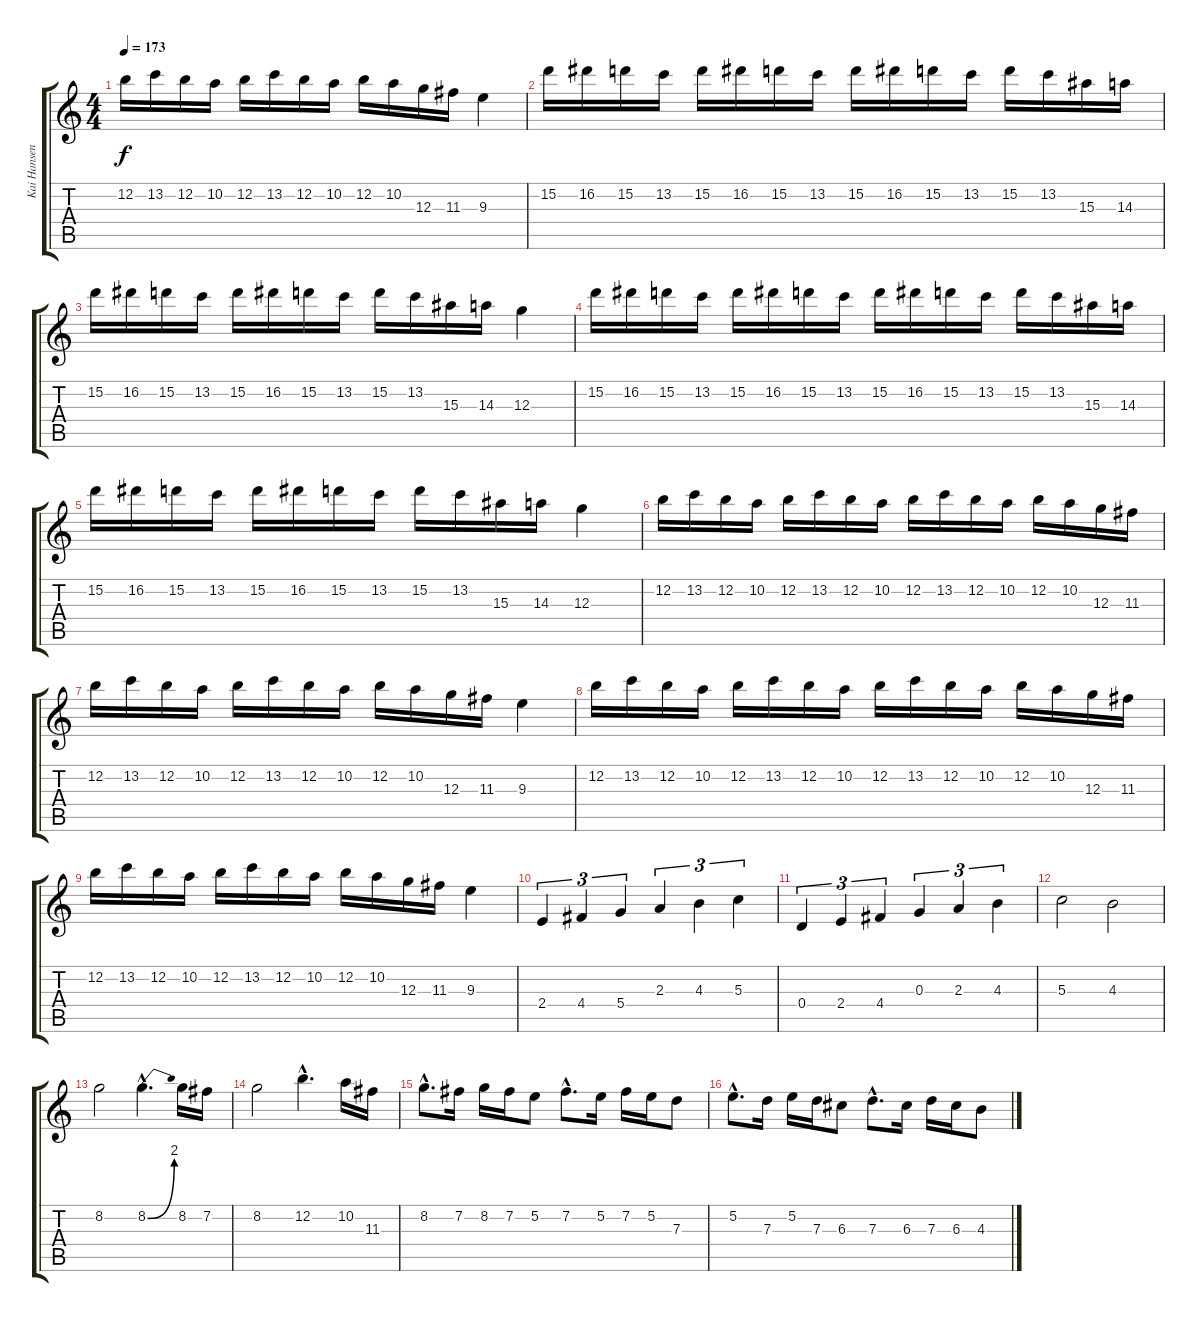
\track ("Kai Hansen" "Kai Hansen") {instrument overdrivenguitar}
\staff {score tabs}
\tuning (E4 B3 G3 D3 A2 E2) {hide}
\ts (4 4)
\tempo 173
\clef g2
\ks c
12.2.16{dy f} 13.2.16 12.2.16 10.2.16 12.2.16 13.2.16 12.2.16 10.2.16 12.2.16 10.2.16 12.3.16 11.3.16 9.3.4 |
15.2.16 16.2.16 15.2.16 13.2.16 15.2.16 16.2.16 15.2.16 13.2.16 15.2.16 16.2.16 15.2.16 13.2.16 15.2.16 13.2.16 15.3.16 14.3.16 |
15.2.16 16.2.16 15.2.16 13.2.16 15.2.16 16.2.16 15.2.16 13.2.16 15.2.16 13.2.16 15.3.16 14.3.16 12.3.4 |
15.2.16 16.2.16 15.2.16 13.2.16 15.2.16 16.2.16 15.2.16 13.2.16 15.2.16 16.2.16 15.2.16 13.2.16 15.2.16 13.2.16 15.3.16 14.3.16 |
15.2.16 16.2.16 15.2.16 13.2.16 15.2.16 16.2.16 15.2.16 13.2.16 15.2.16 13.2.16 15.3.16 14.3.16 12.3.4 |
12.2.16 13.2.16 12.2.16 10.2.16 12.2.16 13.2.16 12.2.16 10.2.16 12.2.16 13.2.16 12.2.16 10.2.16 12.2.16 10.2.16 12.3.16 11.3.16 |
12.2.16 13.2.16 12.2.16 10.2.16 12.2.16 13.2.16 12.2.16 10.2.16 12.2.16 10.2.16 12.3.16 11.3.16 9.3.4 |
12.2.16 13.2.16 12.2.16 10.2.16 12.2.16 13.2.16 12.2.16 10.2.16 12.2.16 13.2.16 12.2.16 10.2.16 12.2.16 10.2.16 12.3.16 11.3.16 |
12.2.16 13.2.16 12.2.16 10.2.16 12.2.16 13.2.16 12.2.16 10.2.16 12.2.16 10.2.16 12.3.16 11.3.16 9.3.4 |
2.4.4{tu (3 2)} 4.4.4{tu (3 2)} 5.4.4{tu (3 2)} 2.3.4{tu (3 2)} 4.3.4{tu (3 2)} 5.3.4{tu (3 2)} |
0.4.4{tu (3 2)} 2.4.4{tu (3 2)} 4.4.4{tu (3 2)} 0.3.4{tu (3 2)} 2.3.4{tu (3 2)} 4.3.4{tu (3 2)} |
5.3.2 4.3.2 |
8.2.2 8.2{be (bend 0 0 60 8) hac}.4{d} 8.2.16 7.2.16 |
8.2.2 12.2{hac}.4{d} 10.2.16 11.3.16 |
8.2{hac}.8{d} 7.2.16 8.2.16 7.2.16 5.2.8 7.2{hac}.8{d} 5.2.16 7.2.16 5.2.16 7.3.8 |
5.2{hac}.8{d} 7.3.16 5.2.16 7.3.16 6.3.8 7.3{hac}.8{d} 6.3.16 7.3.16 6.3.16 4.3.8
